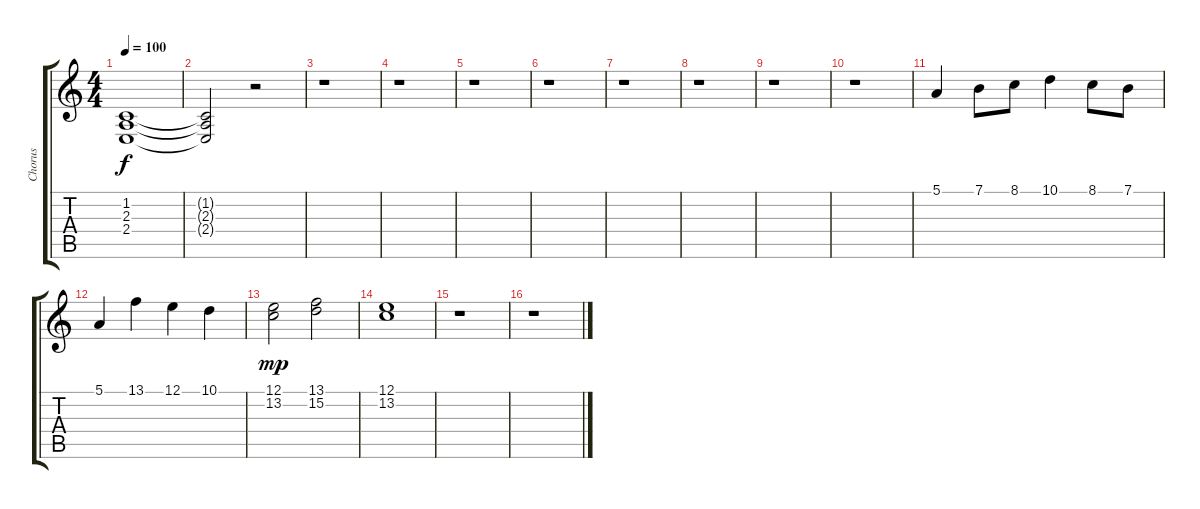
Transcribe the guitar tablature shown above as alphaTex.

\track ("Chorus" "Chorus") {instrument choiraahs}
\staff {score tabs}
\tuning (E4 B3 G3 D3 A2 E2) {hide}
\ts (4 4)
\tempo 100
\clef g2
\ks c
(1.2{t} 2.3{t} 2.4{t}).1{dy f} |
(1.2{t} 2.3{t} 2.4{t}).2 r.2 |
r.1 |
r.1 |
r.1 |
r.1 |
r.1 |
r.1 |
r.1 |
r.1 |
5.1.4 7.1.8 8.1.8 10.1.4 8.1.8 7.1.8 |
5.1.4 13.1.4 12.1.4 10.1.4 |
(12.1 13.2).2{dy mp} (13.1 15.2).2 |
(12.1 13.2).1 |
r.1 |
r.1
